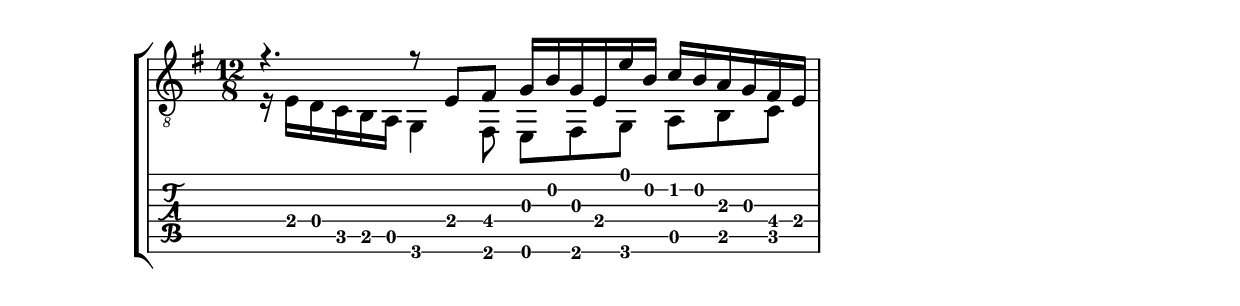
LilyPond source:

%% Do not edit this file; it is auto-generated from LSR http://lsr.dsi.unimi.it
%% This file is in the public domain.
\version "2.11.55"

\header {
  lsrtags = "fretted-strings"

  texidoc = "
Polyphony is created the same way in a @code{TabStaff} as in a regular
staff.

"
  doctitle = "Polyphony in tablature"
} % begin verbatim
upper = \relative c' {
  \time 12/8
  \key e \minor
  \voiceOne
  r4. r8 e, fis g16 b g e e' b c b a g fis e
}

lower = \relative c {
  \key e \minor
  \voiceTwo
  r16 e d c b a g4 fis8 e fis g a b c
}

\score {
  <<
    \new StaffGroup = "tab with traditional" <<
      \new Staff = "guitar traditional" <<
        \clef "treble_8"
        \context Voice = "upper" \upper
        \context Voice = "lower" \lower
      >>
      \new TabStaff = "guitar tab" <<
        \context TabVoice = "upper" \upper
        \context TabVoice = "lower" \lower
      >>
    >>
  >>
}
